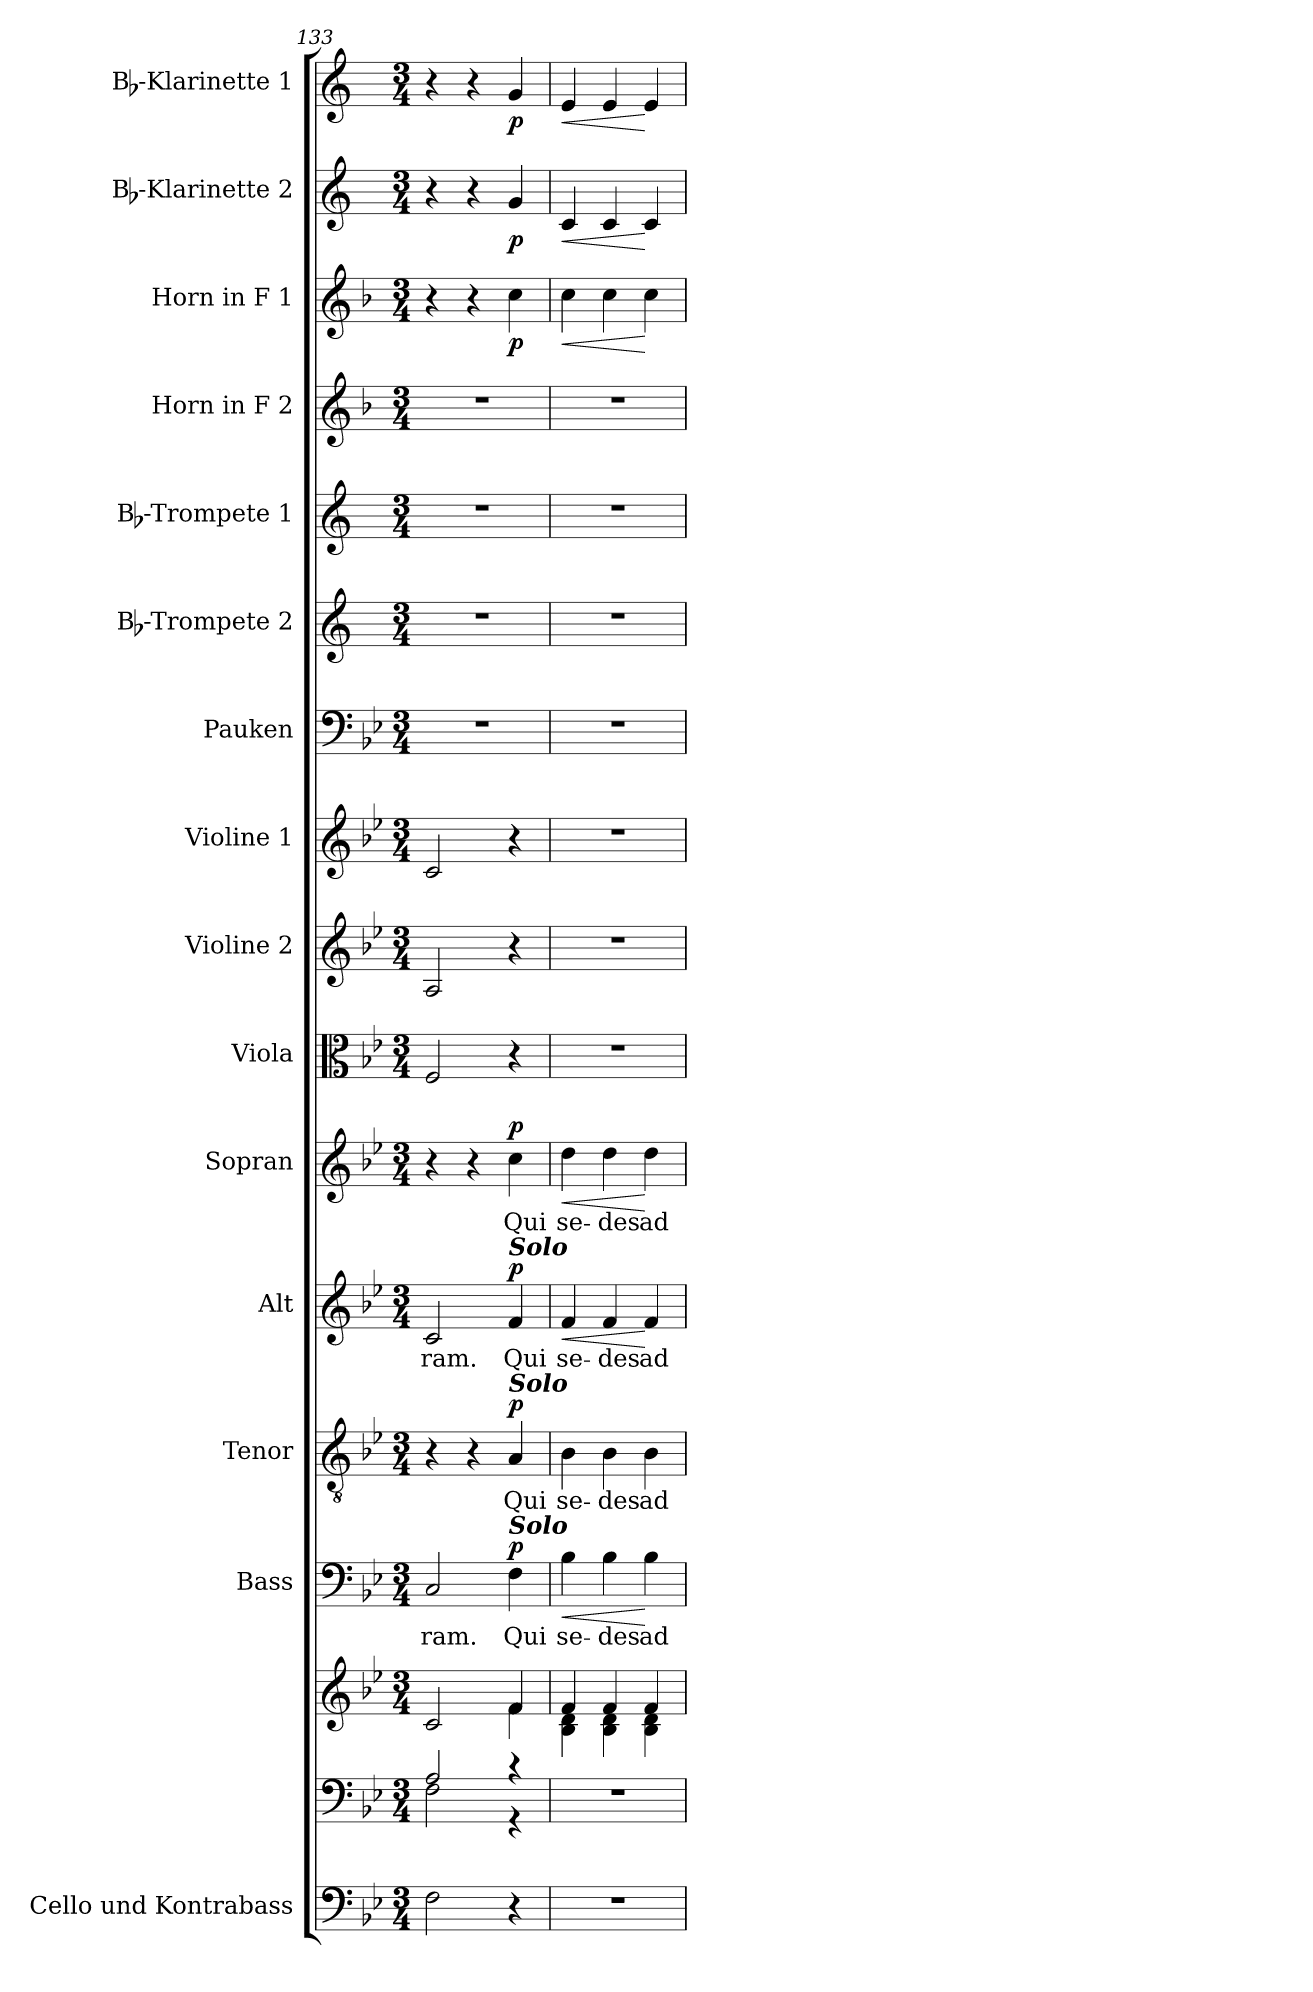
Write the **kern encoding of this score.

**kern	**kern	**kern	**kern	**text	**dynam	**kern	**text	**dynam	**kern	**text	**dynam	**kern	**text	**dynam	**kern	**kern	**kern	**kern	**kern	**kern	**kern	**kern	**dynam	**kern	**dynam	**kern	**dynam
*part16	*part15	*part15	*part14	*part14	*part14	*part13	*part13	*part13	*part12	*part12	*part12	*part11	*part11	*part11	*part10	*part9	*part8	*part7	*part6	*part5	*part4	*part3	*part3	*part2	*part2	*part1	*part1
*staff17	*staff16	*staff15	*staff14	*staff14	*staff14	*staff13	*staff13	*staff13	*staff12	*staff12	*staff12	*staff11	*staff11	*staff11	*staff10	*staff9	*staff8	*staff7	*staff6	*staff5	*staff4	*staff3	*staff3	*staff2	*staff2	*staff1	*staff1
*I"Cello und Kontrabass	*	*	*I"Bass	*	*	*I"Tenor	*	*	*I"Alt	*	*	*I"Sopran	*	*	*I"Viola	*I"Violine 2	*I"Violine 1	*I"Pauken	*I"Bb-Trompete 2	*I"Bb-Trompete 1	*I"Horn in F 2	*I"Horn in F 1	*	*I"Bb-Klarinette 2	*	*I"Bb-Klarinette 1	*
*I'Kb.	*	*	*I'B.	*	*	*I'T.	*	*	*I'A.	*	*	*I'S.	*	*	*I'Vla.	*I'Vl. 2	*I'Vl. 1	*I'Pk.	*I'Bb Trp. 2	*I'Bb Trp. 1	*	*	*	*I'Bb Kl. 2	*	*I'Bb Kl. 1	*
*clefF4	*clefF4	*clefG2	*clefF4	*	*	*clefGv2	*	*	*clefG2	*	*	*clefG2	*	*	*clefC3	*clefG2	*clefG2	*clefF4	*clefG2	*clefG2	*clefG2	*clefG2	*	*clefG2	*	*clefG2	*
*ITrd7c12	*	*	*	*	*	*	*	*	*	*	*	*	*	*	*	*	*	*	*ITrd1c2	*ITrd1c2	*ITrd4c7	*ITrd4c7	*	*ITrd1c2	*	*ITrd1c2	*
*k[b-e-]	*k[b-e-]	*k[b-e-]	*k[b-e-]	*	*	*k[b-e-]	*	*	*k[b-e-]	*	*	*k[b-e-]	*	*	*k[b-e-]	*k[b-e-]	*k[b-e-]	*k[b-e-]	*k[b-e-]	*k[b-e-]	*k[b-e-]	*k[b-e-]	*	*k[b-e-]	*	*k[b-e-]	*
*B-:	*B-:	*B-:	*B-:	*	*	*B-:	*	*	*B-:	*	*	*B-:	*	*	*B-:	*B-:	*B-:	*B-:	*B-:	*B-:	*B-:	*B-:	*	*B-:	*	*B-:	*
*M3/4	*M3/4	*M3/4	*M3/4	*	*	*M3/4	*	*	*M3/4	*	*	*M3/4	*	*	*M3/4	*M3/4	*M3/4	*M3/4	*M3/4	*M3/4	*M3/4	*M3/4	*	*M3/4	*	*M3/4	*
=133	=133	=133	=133	=133	=133	=133	=133	=133	=133	=133	=133	=133	=133	=133	=133	=133	=133	=133	=133	=133	=133	=133	=133	=133	=133	=133	=133
*	*^	*^	*	*	*	*	*	*	*	*	*	*	*	*	*	*	*	*	*	*	*	*	*	*	*	*	*
!	!	!	!	!	!	!LO:LY:b	!	!	!	!	!	!LO:LY:b	!	!	!	!	!	!	!	!	!	!	!	!	!	!	!	!	!
2FF\	2A/	2F\	2c/	2ryy	2C/	-ram.	.	4r	.	.	2c/	-ram.	.	4r	.	.	2F/	2A/	2c/	2.r	2.r	2.r	2.r	4r	.	4r	.	4r	.
.	.	.	.	.	.	.	.	4r	.	.	.	.	.	4r	.	.	.	.	.	.	.	.	.	4r	.	4r	.	4r	.
!	!	!	!	!	!	!	!	!	!	!	!LO:TX:a:Bi:t=Solo	!	!	!	!	!	!	!	!	!	!	!	!	!	!	!	!	!	!
!	!	!	!	!	!	!	!	!LO:TX:a:Bi:t=Solo	!	!	!	!	!	!	!	!	!	!	!	!	!	!	!	!	!	!	!	!	!
!	!	!	!	!	!LO:TX:a:Bi:t=Solo	!	!	!	!	!	!	!	!	!	!	!	!	!	!	!	!	!	!	!	!	!	!	!	!
!	!	!	!	!	!	!LO:LY:b	!LO:DY:a	!	!LO:LY:b	!LO:DY:a	!	!LO:LY:b	!LO:DY:a	!	!LO:LY:b	!LO:DY:a	!	!	!	!	!	!	!	!	!LO:DY:b	!	!LO:DY:b	!	!LO:DY:b
4r	4r	4r	4f/	4f\	4F\	Qui	p	4A/	Qui	p	4f/	Qui	p	4cc\	Qui	p	4r	4r	4r	.	.	.	.	4f\	p	4f/	p	4f/	p
=134	=134	=134	=134	=134	=134	=134	=134	=134	=134	=134	=134	=134	=134	=134	=134	=134	=134	=134	=134	=134	=134	=134	=134	=134	=134	=134	=134	=134	=134
!	!	!	!	!	!	!LO:LY:b	!LO:HP:b	!	!LO:LY:b	!	!	!LO:LY:b	!LO:HP:b	!	!LO:LY:b	!LO:HP:b	!	!	!	!	!	!	!	!	!LO:HP:b	!	!LO:HP:b	!	!LO:HP:b
*	*v	*v	*	*	*	*	*	*	*	*	*	*	*	*	*	*	*	*	*	*	*	*	*	*	*	*	*	*	*
2.r	2.r	4f/	4B-\ 4d\	4B-\	se-	<	4B-\	se-	.	4f/	se-	<	4dd\	se-	<	2.r	2.r	2.r	2.r	2.r	2.r	2.r	4f\	<	4B-/	<	4d/	<
!	!	!	!	!	!LO:LY:b	!	!	!LO:LY:b	!	!	!LO:LY:b	!	!	!LO:LY:b	!	!	!	!	!	!	!	!	!	!	!	!	!	!
.	.	4f/	4B-\ 4d\	4B-\	-des	.	4B-\	-des	.	4f/	-des	.	4dd\	-des	.	.	.	.	.	.	.	.	4f\	.	4B-/	.	4d/	.
!	!	!	!	!	!LO:LY:b	!	!	!LO:LY:b	!	!	!LO:LY:b	!	!	!LO:LY:b	!	!	!	!	!	!	!	!	!	!	!	!	!	!
.	.	4f/	4B-\ 4d\	4B-\	ad	[	4B-\	ad	.	4f/	ad	[	4dd\	ad	[	.	.	.	.	.	.	.	4f\	[	4B-/	[	4d/	[
*	*	*v	*v	*	*	*	*	*	*	*	*	*	*	*	*	*	*	*	*	*	*	*	*	*	*	*	*	*
=	=	=	=	=	=	=	=	=	=	=	=	=	=	=	=	=	=	=	=	=	=	=	=	=	=	=	=
*-	*-	*-	*-	*-	*-	*-	*-	*-	*-	*-	*-	*-	*-	*-	*-	*-	*-	*-	*-	*-	*-	*-	*-	*-	*-	*-	*-
